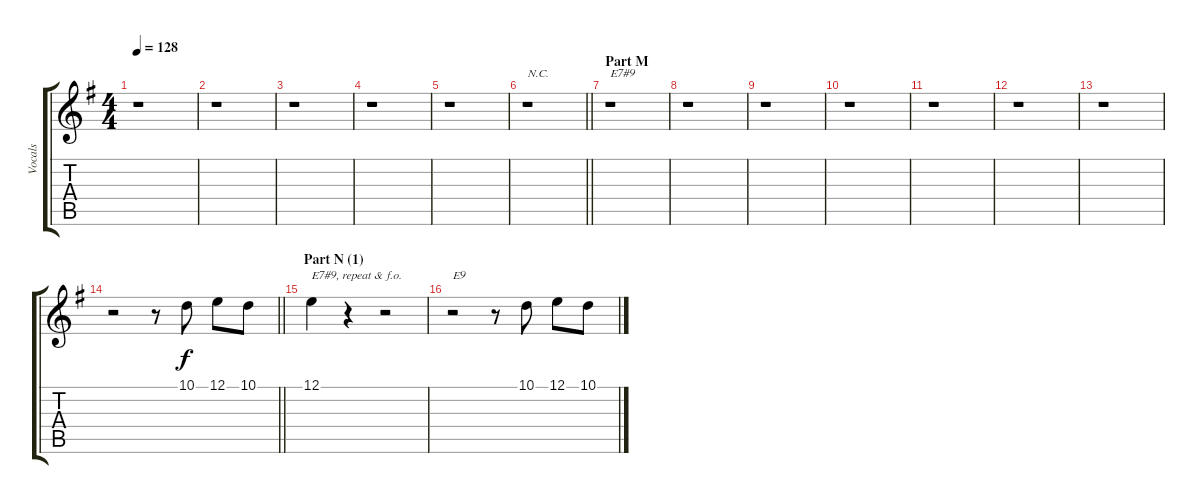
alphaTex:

\track ("Vocals" "Vocals") {instrument trumpet}
\staff {score tabs}
\tuning (E4 B3 G3 D3 A2 E2) {hide}
\ts (4 4)
\tempo 128
\clef g2
\ks g
r.1{dy f} |
r.1 |
r.1 |
r.1 |
r.1 |
\barLineRight lightlight
r.1{txt "N.C."} |
\section ("" "Part M")
r.1{txt "E7#9"} |
r.1 |
r.1 |
r.1 |
r.1 |
r.1 |
r.1 |
\barLineRight lightlight
r.2 r.8 10.1.8 12.1.8 10.1.8 |
\section ("" "Part N (1)")
12.1.4{txt "E7#9, repeat & f.o."} r.4 r.2 |
r.2{txt "E9"} r.8 10.1.8 12.1.8 10.1.8
